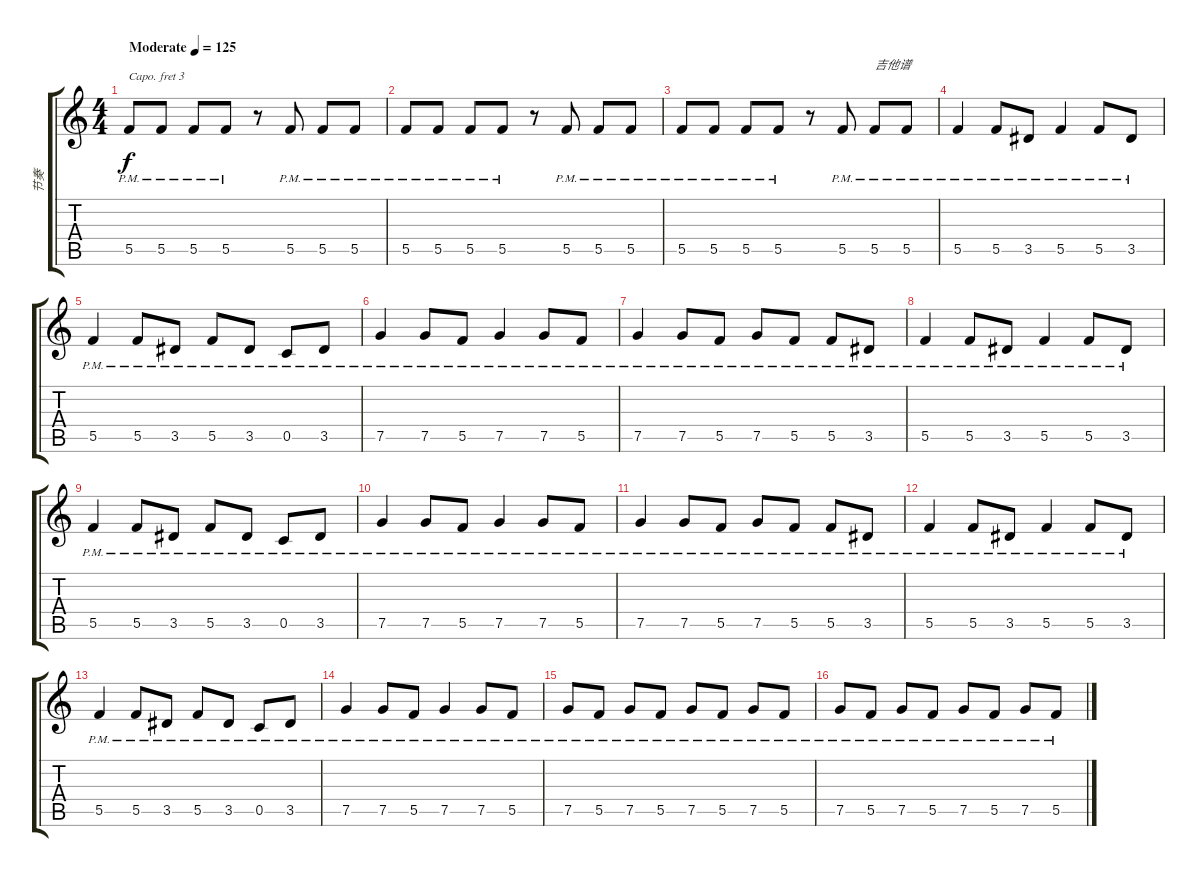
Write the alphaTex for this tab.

\track ("节奏" "节奏") {instrument acousticguitarsteel}
\staff {score tabs}
\capo 3
\tuning (E4 B3 G3 D3 A2 E2) {hide}
\ts (4 4)
\tempo (125 "Moderate")
\clef g2
\ks c
5.5{pm}.8{dy f instrument acousticguitarsteel} 5.5{pm}.8 5.5{pm}.8 5.5{pm}.8 r.8 5.5{pm}.8 5.5{pm}.8 5.5{pm}.8 |
5.5{pm}.8 5.5{pm}.8 5.5{pm}.8 5.5{pm}.8 r.8 5.5{pm}.8 5.5{pm}.8 5.5{pm}.8 |
5.5{pm}.8 5.5{pm}.8 5.5{pm}.8 5.5{pm}.8 r.8 5.5{pm}.8 5.5{pm}.8{txt "吉他谱"} 5.5{pm}.8 |
5.5{pm}.4 5.5{pm}.8 3.5{pm}.8 5.5{pm}.4 5.5{pm}.8 3.5{pm}.8 |
5.5{pm}.4 5.5{pm}.8 3.5{pm}.8 5.5{pm}.8 3.5{pm}.8 0.5{pm}.8 3.5{pm}.8 |
7.5{pm}.4 7.5{pm}.8 5.5{pm}.8 7.5{pm}.4 7.5{pm}.8 5.5{pm}.8 |
7.5{pm}.4 7.5{pm}.8 5.5{pm}.8 7.5{pm}.8 5.5{pm}.8 5.5{pm}.8 3.5{pm}.8 |
5.5{pm}.4 5.5{pm}.8 3.5{pm}.8 5.5{pm}.4 5.5{pm}.8 3.5{pm}.8 |
5.5{pm}.4 5.5{pm}.8 3.5{pm}.8 5.5{pm}.8 3.5{pm}.8 0.5{pm}.8 3.5{pm}.8 |
7.5{pm}.4 7.5{pm}.8 5.5{pm}.8 7.5{pm}.4 7.5{pm}.8 5.5{pm}.8 |
7.5{pm}.4 7.5{pm}.8 5.5{pm}.8 7.5{pm}.8 5.5{pm}.8 5.5{pm}.8 3.5{pm}.8 |
5.5{pm}.4 5.5{pm}.8 3.5{pm}.8 5.5{pm}.4 5.5{pm}.8 3.5{pm}.8 |
5.5{pm}.4 5.5{pm}.8 3.5{pm}.8 5.5{pm}.8 3.5{pm}.8 0.5{pm}.8 3.5{pm}.8 |
7.5{pm}.4 7.5{pm}.8 5.5{pm}.8 7.5{pm}.4 7.5{pm}.8 5.5{pm}.8 |
7.5{pm}.8 5.5{pm}.8 7.5{pm}.8 5.5{pm}.8 7.5{pm}.8 5.5{pm}.8 7.5{pm}.8 5.5{pm}.8 |
7.5{pm}.8 5.5{pm}.8 7.5{pm}.8 5.5{pm}.8 7.5{pm}.8 5.5{pm}.8 7.5{pm}.8 5.5{pm}.8
